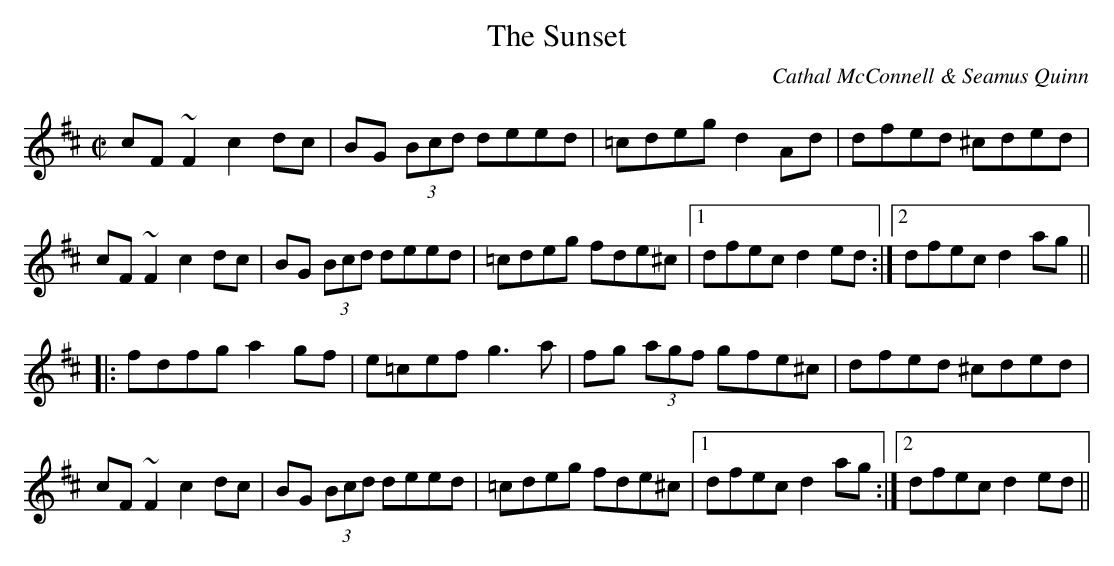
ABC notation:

X:1
T:Sunset, The
C:Cathal McConnell & Seamus Quinn
M:C|
K:D
cF~F2 c2dc|BG (3Bcd deed|=cdeg d2Ad|dfed ^cded|
cF~F2 c2dc|BG (3Bcd deed|=cdeg fde^c|1 dfec d2ed:|2 dfec d2ag||
|:fdfg a2gf|e=cef g3a|fg (3agf gfe^c|dfed ^cded|
cF~F2 c2dc|BG (3Bcd deed|=cdeg fde^c|1 dfec d2ag:|2 dfec d2ed||
